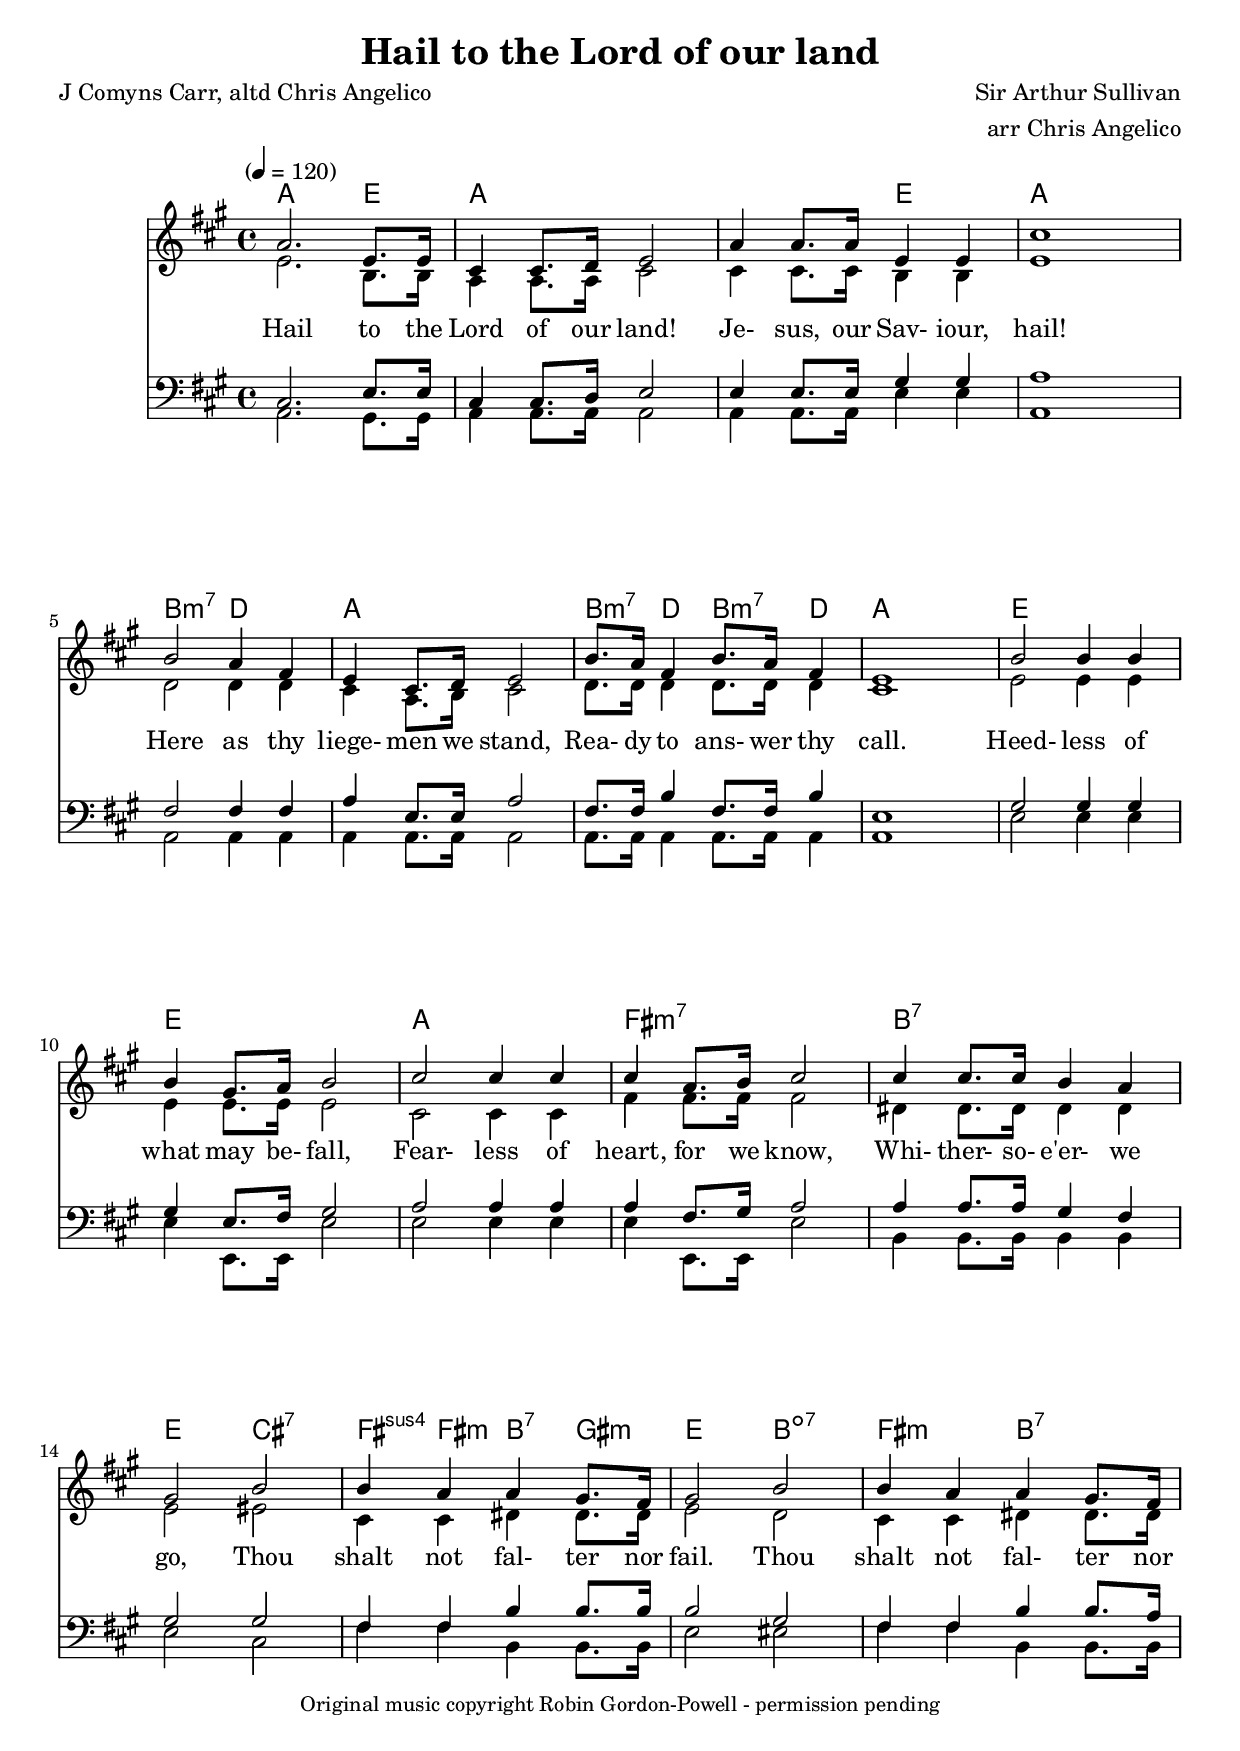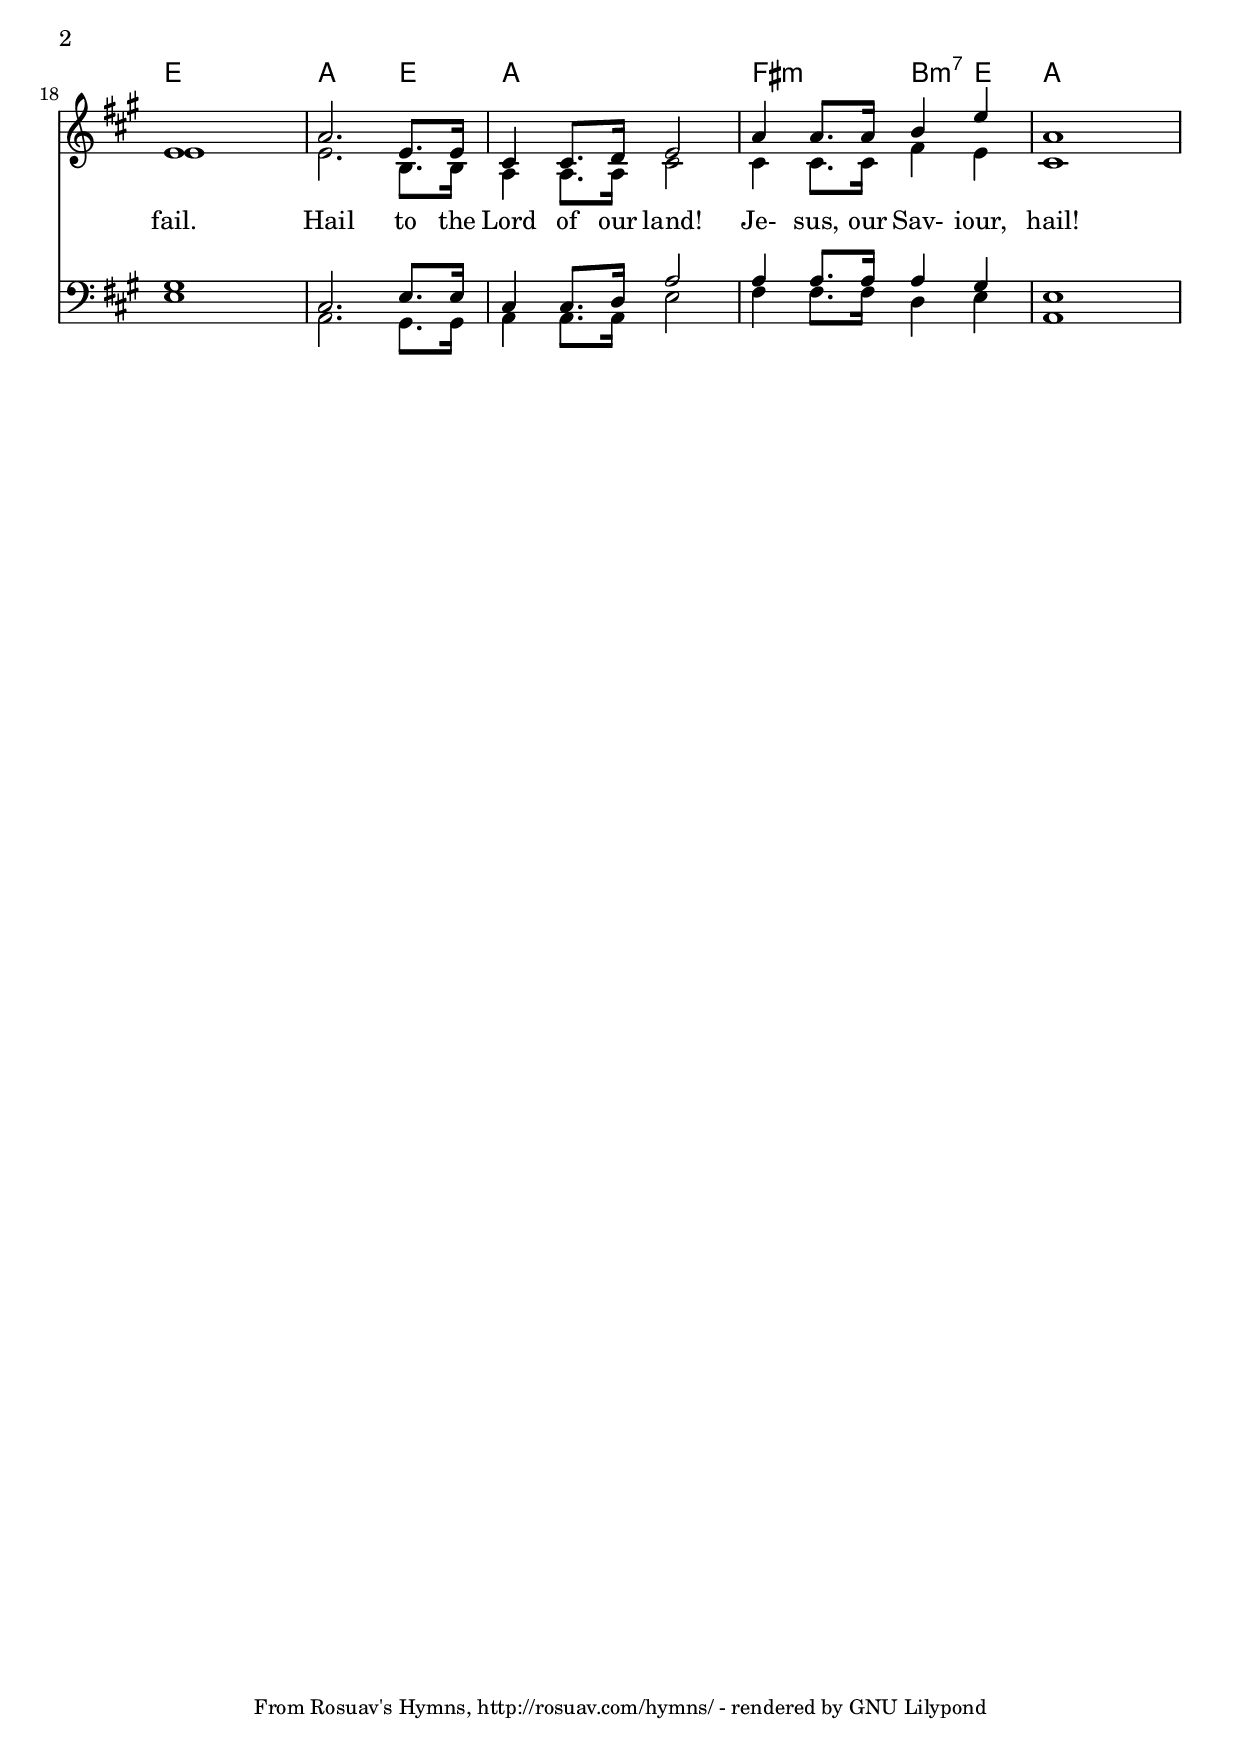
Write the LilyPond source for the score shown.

% Hail to the Lord of our Land!
% Copyright status not yet clarified; not for publication (yet).
\include "Hymnal.ly"

\header
{
	title="Hail to the Lord of our land"
	poet="J Comyns Carr, altd Chris Angelico"
	composer="Sir Arthur Sullivan" % circa 1898
	arranger="arr Chris Angelico" % 2014-01-03
	% meter="" ??
	% piece="" ??
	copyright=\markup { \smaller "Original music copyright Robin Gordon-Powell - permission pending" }
}

\score {
	<<
		\new ChordNames {
			\set chordChanges = ##t
			\transpose d a,
			\chordmode {
				d2. a4 d2 d d a d d
				e:m7 g d d e4:m7 g e:m7 g d2 d
				a a a a
				d d b:m7 b:m7
				e:7 e:7 a
				fs:7 b4:sus4 b:m e:7 cs:m
				a2 e:dim7 b:m e:7 a a
				d2. a4 d2 d b:m e4:m7 a d
			}
		}
		\new Staff <<
			\set Staff.midiInstrument = "acoustic grand"
			\key a \major
			\time 4/4
			\tempo "" 4 = 120
			\new Voice = "sops" \transpose d a, \relative f' {
				% r1
				\voiceOne
				d'2. a8. a16 fs4 fs8. g16 a2 d4 d8. d16 a4 a4 fs'1
				e2 d4 b a fs8. g16 a2 e'8. d16 b4 e8. d16 b4 a1
				e'2 e4 e e cs8. d16 e2
				fs2 fs4 fs fs d8. e16 fs2
				fs4 fs8. fs16 e4 d cs2
				e2 e4 d d cs8. b16 cs2
				e2 e4 d d cs8. b16 a1
				d2. a8. a16 fs4 fs8. g16 a2 d4 d8. d16 e4 a d,1
			}
			\addlyrics { \lyr \lyricmode {
				!Hail to the Lord of our land! Je- sus, our Sav- iour, hail!
				!Here as thy liege- men we stand, Rea- dy to ans- wer thy call.
				!Heed- less of what may be- fall,
				!Fear- less of heart, for we know,
				!Whi- ther- so- e'er- we go,
				!Thou shalt not fal- ter nor fail.
				!Thou shalt not fal- ter nor fail.
				!Hail to the Lord of our land! Je- sus, our Sav- iour, hail!
			} }
			\new Voice = "alto" \transpose d a, \relative f' {
				% s1 % The same rest, but as a spacer so it doesn't print
				\voiceTwo
				a2. e8. e16 d4 d8. d16 fs2 fs4 fs8. fs16 e4 e4 a1
				g2 g4 g fs d8. e16 fs2 g8. g16 g4 g8. g16 g4 fs1
				a2 a4 a a a8. a16 a2
				fs2 fs4 fs b4 b8. b16 b2
				gs4 gs8. gs16 gs4 gs a2
				as2 fs4 fs gs gs8. gs16 a2
				g2 fs4 fs gs gs8. gs16 a1
				a2. e8. e16 d4 d8. d16 fs2 fs4 fs8. fs16 b4 a fs1
			}
		>>
		\new Staff <<
			\clef bass
			\key a \major
			\new Voice = "tenor" \transpose d a, \relative c' {
				% r1
				\voiceOne
				fs,2. a8. a16 fs4 fs8. g16 a2 a4 a8. a16 cs4 cs4 d1
				b2 b4 b d a8. a16 d2 b8. b16 e4 b8. b16 e4 a,1
				cs2 cs4 cs cs a8. b16 cs2
				d2 d4 d d b8. cs16 d2
				d4 d8. d16 cs4 b cs2
				cs2 b4 b e e8. e16 e2
				cs2 b4 b e e8. d16 cs1
				fs,2. a8. a16 fs4 fs8. g16 d'2 d4 d8. d16 d4 cs a1
			}
			\new Voice = "bass" \transpose d a, \relative c' {
				% s1
				\voiceTwo
				d,2. cs8. cs16 d4 d8. d16 d2 d4 d8. d16 a'4 a4 d,1
				d2 d4 d d d8. d16 d2 d8. d16 d4 d8. d16 d4 d1
				a'2 a4 a a a,8. a16 a'2
				a2 a4 a a a,8. a16 a'2
				e4 e8. e16 e4 e a2
				fs2 b4 b e,4 e8. e16 a2
				as2 b4 b e,4 e8. e16 a1
				d,2. cs8. cs16 d4 d8. d16 a'2 b4 b8. b16 g4 a d,1
			}
		>>
	>>
	\layout { }
	\midi { \context { \ChordNameVoice \remove Note_performer } } % Stop chords from sounding in the MIDI
}
